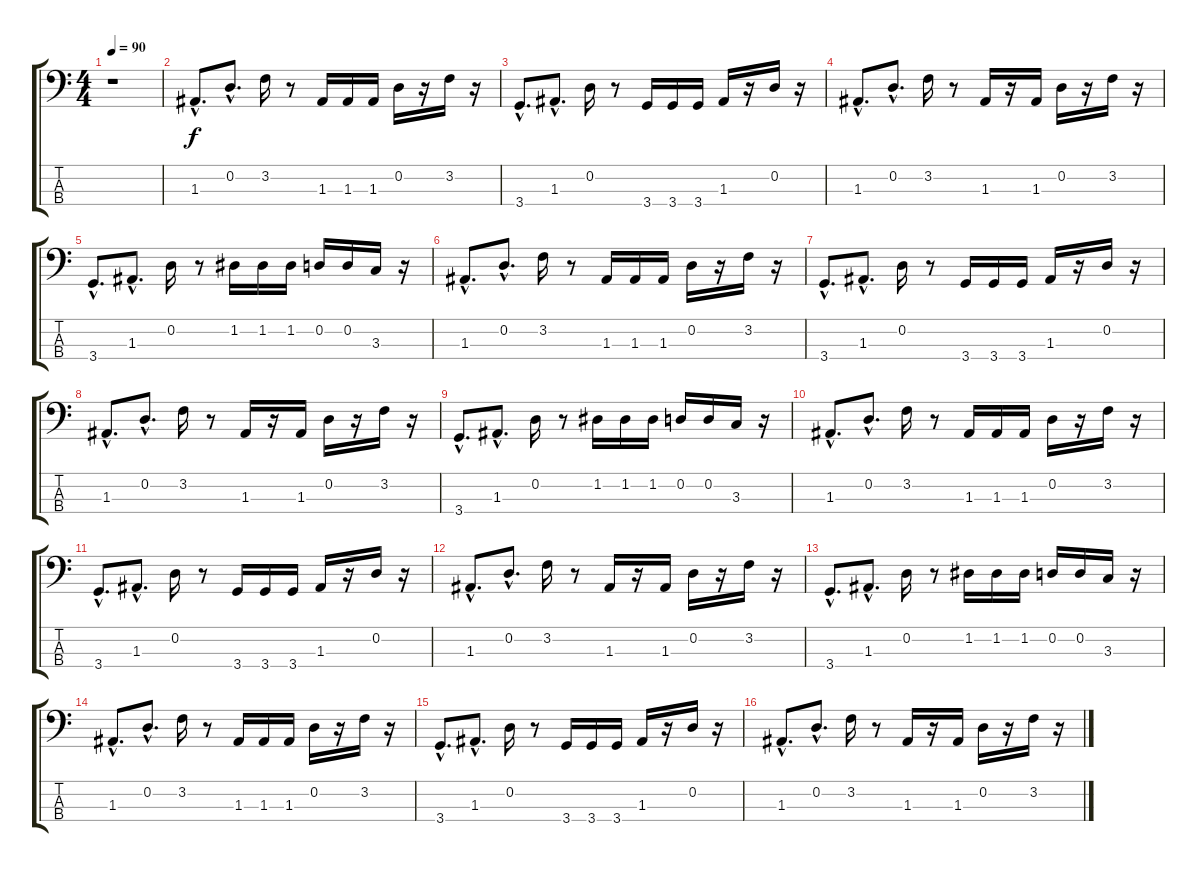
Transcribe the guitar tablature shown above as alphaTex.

\track "" {instrument electricbassfinger}
\staff {score tabs}
\tuning (G2 D2 A1 E1) {hide}
\ts (4 4)
\tempo 90
\clef f4
\ks c
r.1{dy f instrument electricbassfinger} |
1.3{hac}.8{d} 0.2{hac}.8{d} 3.2.16 r.8 1.3.16 1.3.16 1.3.16 0.2.16 r.16 3.2.16 r.16 |
3.4{hac}.8{d} 1.3{hac}.8{d} 0.2.16 r.8 3.4.16 3.4.16 3.4.16 1.3.16 r.16 0.2.16 r.16 |
1.3{hac}.8{d} 0.2{hac}.8{d} 3.2.16 r.8 1.3.16 r.16 1.3.16 0.2.16 r.16 3.2.16 r.16 |
3.4{hac}.8{d} 1.3{hac}.8{d} 0.2.16 r.8 1.2.16 1.2.16 1.2.16 0.2.16 0.2.16 3.3.16 r.16 |
1.3{hac}.8{d} 0.2{hac}.8{d} 3.2.16 r.8 1.3.16 1.3.16 1.3.16 0.2.16 r.16 3.2.16 r.16 |
3.4{hac}.8{d} 1.3{hac}.8{d} 0.2.16 r.8 3.4.16 3.4.16 3.4.16 1.3.16 r.16 0.2.16 r.16 |
1.3{hac}.8{d} 0.2{hac}.8{d} 3.2.16 r.8 1.3.16 r.16 1.3.16 0.2.16 r.16 3.2.16 r.16 |
3.4{hac}.8{d} 1.3{hac}.8{d} 0.2.16 r.8 1.2.16 1.2.16 1.2.16 0.2.16 0.2.16 3.3.16 r.16 |
1.3{hac}.8{d} 0.2{hac}.8{d} 3.2.16 r.8 1.3.16 1.3.16 1.3.16 0.2.16 r.16 3.2.16 r.16 |
3.4{hac}.8{d} 1.3{hac}.8{d} 0.2.16 r.8 3.4.16 3.4.16 3.4.16 1.3.16 r.16 0.2.16 r.16 |
1.3{hac}.8{d} 0.2{hac}.8{d} 3.2.16 r.8 1.3.16 r.16 1.3.16 0.2.16 r.16 3.2.16 r.16 |
3.4{hac}.8{d} 1.3{hac}.8{d} 0.2.16 r.8 1.2.16 1.2.16 1.2.16 0.2.16 0.2.16 3.3.16 r.16 |
1.3{hac}.8{d} 0.2{hac}.8{d} 3.2.16 r.8 1.3.16 1.3.16 1.3.16 0.2.16 r.16 3.2.16 r.16 |
3.4{hac}.8{d} 1.3{hac}.8{d} 0.2.16 r.8 3.4.16 3.4.16 3.4.16 1.3.16 r.16 0.2.16 r.16 |
1.3{hac}.8{d} 0.2{hac}.8{d} 3.2.16 r.8 1.3.16 r.16 1.3.16 0.2.16 r.16 3.2.16 r.16
